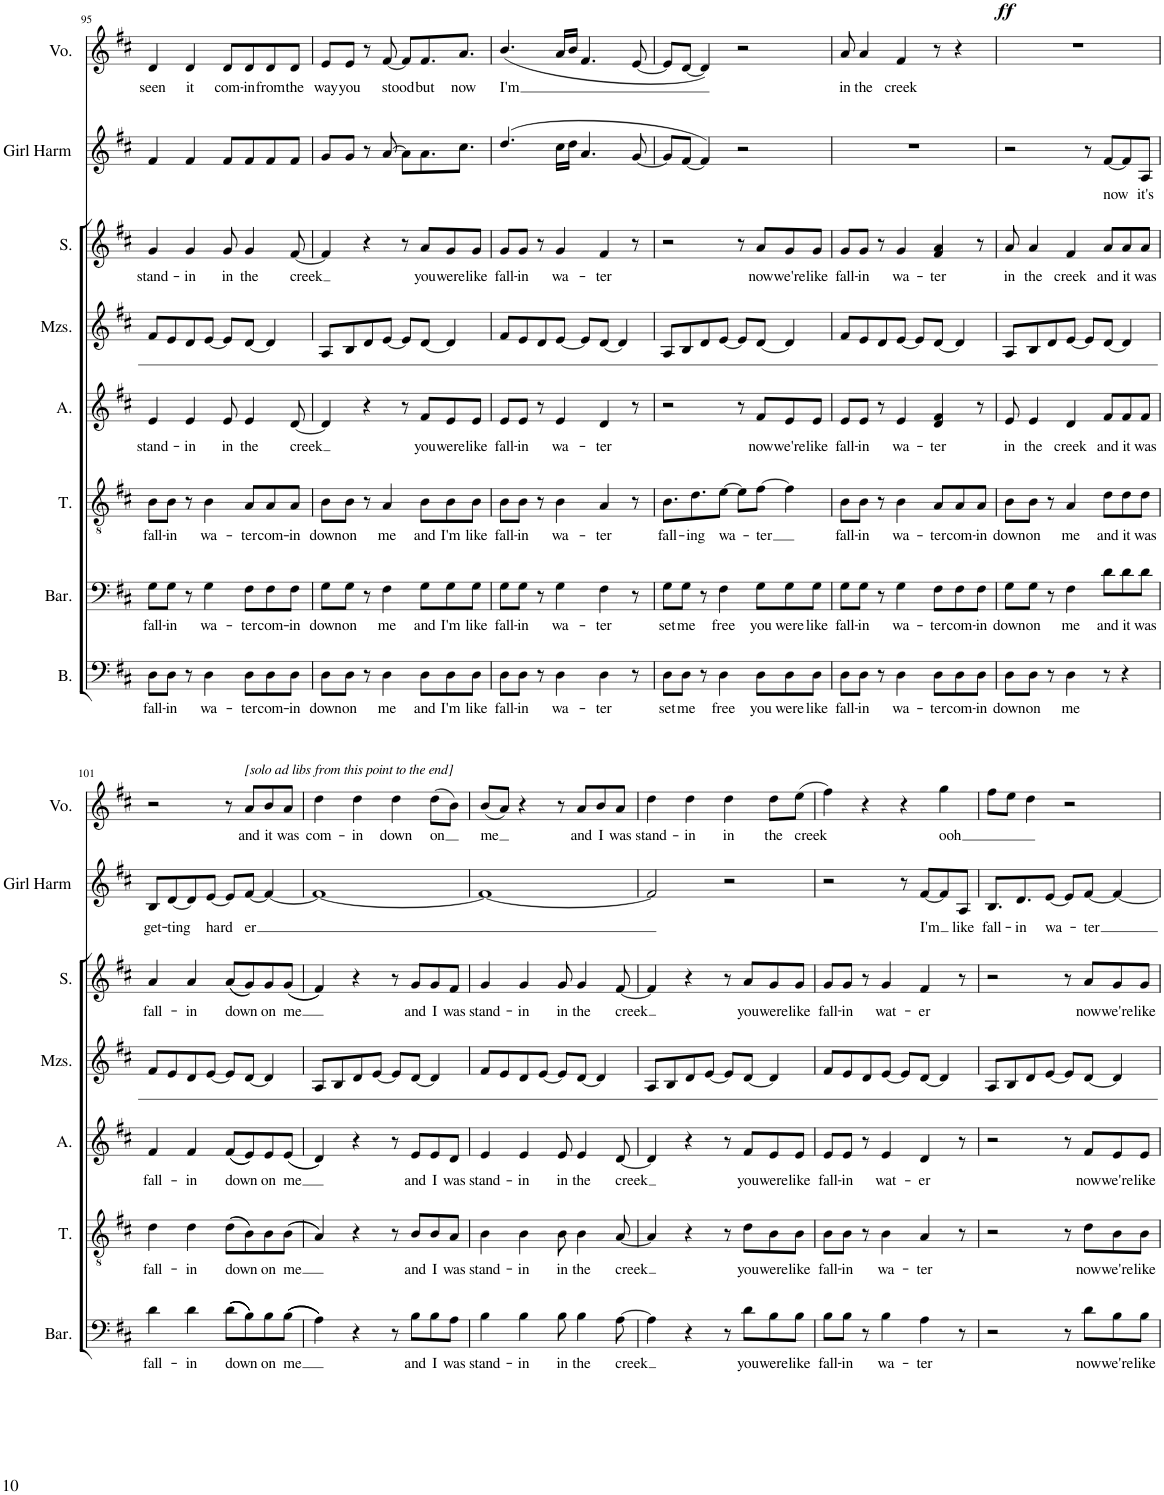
**kern	**text	**kern	**text	**kern	**text	**kern	**text	**kern	**kern	**text	**kern	**text	**kern	**text	**dynam
*part8	*part8	*part7	*part7	*part6	*part6	*part5	*part5	*part4	*part3	*part3	*part2	*part2	*part1	*part1	*part1
*staff8	*staff8	*staff7	*staff7	*staff6	*staff6	*staff5	*staff5	*staff4	*staff3	*staff3	*staff2	*staff2	*staff1	*staff1	*staff1
*I"Bass	*	*I"Baritone	*	*I"Tenor	*	*I"Alto	*	*I"Mezzo-soprano	*I"Soprano	*	*I"Harm 1	*	*I"Voice	*	*
*I'B.	*	*I'Bar.	*	*I'T.	*	*I'A.	*	*I'Mzs.	*I'S.	*	*	*	*I'Vo.	*	*
!!LO:PB:g=z
*clefF4	*	*clefF4	*	*clefGv2	*	*clefG2	*	*clefG2	*clefG2	*	*clefG2	*	*clefG2	*	*
*k[f#c#]	*	*k[f#c#]	*	*k[f#c#]	*	*k[f#c#]	*	*k[f#c#]	*k[f#c#]	*	*k[f#c#]	*	*k[f#c#]	*	*
*M4/4	*	*M4/4	*	*M4/4	*	*M4/4	*	*M4/4	*M4/4	*	*M4/4	*	*M4/4	*	*
=95	=95	=95	=95	=95	=95	=95	=95	=95	=95	=95	=95	=95	=95	=95	=95
!	!LO:LY:b	!	!LO:LY:b	!	!LO:LY:b	!	!LO:LY:b	!	!	!LO:LY:b	!	!	!	!LO:LY:b	!
8D\L	fall-	8G\L	fall-	8B\L	fall-	4e/	stand-	8f#/L	4g/	stand-	4f#/	.	4d/	seen	.
!	!LO:LY:b	!	!LO:LY:b	!	!LO:LY:b	!	!	!	!	!	!	!	!	!	!
8D\J	-in	8G\J	-in	8B\J	-in	.	.	8e/	.	.	.	.	.	.	.
!	!	!	!	!	!	!	!LO:LY:b	!	!	!LO:LY:b	!	!	!	!LO:LY:b	!
8r	.	8r	.	8r	.	4e/	-in	8d/	4g/	-in	4f#/	.	4d/	it	.
!	!LO:LY:b	!	!LO:LY:b	!	!LO:LY:b	!	!	!	!	!	!	!	!	!	!
4D\	wa-	4G\	wa-	4B\	wa-	.	.	[8e/J	.	.	.	.	.	.	.
!	!	!	!	!	!	!	!LO:LY:b	!	!	!LO:LY:b	!	!	!	!LO:LY:b	!
.	.	.	.	.	.	8e/	in	8e/L]	8g/	in	8f#/L	.	8d/L	com-	.
!	!LO:LY:b	!	!LO:LY:b	!	!LO:LY:b	!	!LO:LY:b	!	!	!LO:LY:b	!	!	!	!LO:LY:b	!
8D\L	-ter	8F#\L	-ter	8A/L	-ter	4e/	the	[8d/J	4g/	the	8f#/	.	8d/	-in	.
!	!LO:LY:b	!	!LO:LY:b	!	!LO:LY:b	!	!	!	!	!	!	!	!	!LO:LY:b	!
8D\	com-	8F#\	com-	8A/	com-	.	.	4d/]	.	.	8f#/	.	8d/	from	.
!	!LO:LY:b	!	!LO:LY:b	!	!LO:LY:b	!	!LO:LY:b	!	!	!LO:LY:b	!	!	!	!LO:LY:b	!
8D\J	-in	8F#\J	-in	8A/J	-in	[8d/	creek	.	[8f#/	creek	8f#/J	.	8d/J	the	.
=96	=96	=96	=96	=96	=96	=96	=96	=96	=96	=96	=96	=96	=96	=96	=96
!	!LO:LY:b	!	!LO:LY:b	!	!LO:LY:b	!	!	!	!	!	!	!	!	!LO:LY:b	!
8D\L	down	8G\L	down	8B\L	down	4d/]	.	8A/L	4f#/]	.	8g/L	.	8e/L	way	.
!	!LO:LY:b	!	!LO:LY:b	!	!LO:LY:b	!	!	!	!	!	!	!	!	!LO:LY:b	!
8D\J	on	8G\J	on	8B\J	on	.	.	8B/	.	.	8g/J	.	8e/J	you	.
8r	.	8r	.	8r	.	4r	.	8d/	4r	.	8r	.	8r	.	.
!	!LO:LY:b	!	!LO:LY:b	!	!LO:LY:b	!	!	!	!	!	!	!	!	!LO:LY:b	!
4D\	me	4F#\	me	4A/	me	.	.	[8e/J	.	.	[8a/	.	[8f#/	stood	.
.	.	.	.	.	.	8r	.	8e/L]	8r	.	8a\L]	.	8f#/L]	.	.
!	!LO:LY:b	!	!LO:LY:b	!	!LO:LY:b	!	!LO:LY:b	!	!	!LO:LY:b	!	!	!	!LO:LY:b	!
8D\L	and	8G\L	and	8B\L	and	8f#/L	you	[8d/J	8a/L	you	8.a\	.	8.f#/	but	.
!	!LO:LY:b	!	!LO:LY:b	!	!LO:LY:b	!	!LO:LY:b	!	!	!LO:LY:b	!	!	!	!	!
8D\	I'm	8G\	I'm	8B\	I'm	8e/	were	4d/]	8g/	were	.	.	.	.	.
!	!	!	!	!	!	!	!	!	!	!	!	!	!	!LO:LY:b	!
.	.	.	.	.	.	.	.	.	.	.	8.cc#\J	.	8.a/J	now	.
!	!LO:LY:b	!	!LO:LY:b	!	!LO:LY:b	!	!LO:LY:b	!	!	!LO:LY:b	!	!	!	!	!
8D\J	like	8G\J	like	8B\J	like	8e/J	like	.	8g/J	like	.	.	.	.	.
=97	=97	=97	=97	=97	=97	=97	=97	=97	=97	=97	=97	=97	=97	=97	=97
!	!LO:LY:b	!	!LO:LY:b	!	!LO:LY:b	!	!LO:LY:b	!	!	!LO:LY:b	!	!	!	!LO:LY:b	!
8D\L	fall-	8G\L	fall-	8B\L	fall-	8e/L	fall-	8f#/L	8g/L	fall-	(4.dd/	.	(4.b/	I'm	.
!	!LO:LY:b	!	!LO:LY:b	!	!LO:LY:b	!	!LO:LY:b	!	!	!LO:LY:b	!	!	!	!	!
8D\J	-in	8G\J	-in	8B\J	-in	8e/J	-in	8e/	8g/J	-in	.	.	.	.	.
8r	.	8r	.	8r	.	8r	.	8d/	8r	.	.	.	.	.	.
!	!LO:LY:b	!	!LO:LY:b	!	!LO:LY:b	!	!LO:LY:b	!	!	!LO:LY:b	!	!	!	!	!
4D\	wa-	4G\	wa-	4B\	wa-	4e/	wa-	[8e/J	4g/	wa-	16cc#\LL	.	16a/LL	.	.
.	.	.	.	.	.	.	.	.	.	.	16dd\JJ	.	16b/JJ	.	.
.	.	.	.	.	.	.	.	8e/L]	.	.	4.a/	.	4.f#/	.	.
!	!LO:LY:b	!	!LO:LY:b	!	!LO:LY:b	!	!LO:LY:b	!	!	!LO:LY:b	!	!	!	!	!
4D\	-ter	4F#\	-ter	4A/	-ter	4d/	-ter	[8d/J	4f#/	-ter	.	.	.	.	.
.	.	.	.	.	.	.	.	4d/]	.	.	.	.	.	.	.
8r	.	8r	.	8r	.	8r	.	.	8r	.	[8g/	.	[8e/	.	.
=98	=98	=98	=98	=98	=98	=98	=98	=98	=98	=98	=98	=98	=98	=98	=98
!	!LO:LY:b	!	!LO:LY:b	!	!LO:LY:b	!	!	!	!	!	!	!	!	!	!
8D\L	set	8G\L	set	8.B\L	fall-	2r	.	8A/L	2r	.	8g/L]	.	8e/L]	.	.
!	!LO:LY:b	!	!LO:LY:b	!	!	!	!	!	!	!	!	!	!	!	!
8D\J	me	8G\J	me	.	.	.	.	8B/	.	.	[8f#/J	.	[8d/J	.	.
!	!	!	!	!	!LO:LY:b	!	!	!	!	!	!	!	!	!	!
.	.	.	.	8.d\	-ing	.	.	.	.	.	.	.	.	.	.
8r	.	8r	.	.	.	.	.	8d/	.	.	4f#/])	.	4d/])	.	.
!	!LO:LY:b	!	!LO:LY:b	!	!LO:LY:b	!	!	!	!	!	!	!	!	!	!
4D\	free	4F#\	free	[8e\J	wa-	.	.	[8e/J	.	.	.	.	.	.	.
.	.	.	.	8e\L]	.	8r	.	8e/L]	8r	.	2r	.	2r	.	.
!	!LO:LY:b	!	!LO:LY:b	!	!LO:LY:b	!	!LO:LY:b	!	!	!LO:LY:b	!	!	!	!	!
8D\L	you	8G\L	you	[8f#\J	-ter	8f#/L	now	[8d/J	8a/L	now	.	.	.	.	.
!	!LO:LY:b	!	!LO:LY:b	!	!	!	!LO:LY:b	!	!	!LO:LY:b	!	!	!	!	!
8D\	were	8G\	were	4f#\]	.	8e/	we're	4d/]	8g/	we're	.	.	.	.	.
!	!LO:LY:b	!	!LO:LY:b	!	!	!	!LO:LY:b	!	!	!LO:LY:b	!	!	!	!	!
8D\J	like	8G\J	like	.	.	8e/J	like	.	8g/J	like	.	.	.	.	.
=99	=99	=99	=99	=99	=99	=99	=99	=99	=99	=99	=99	=99	=99	=99	=99
!	!LO:LY:b	!	!LO:LY:b	!	!LO:LY:b	!	!LO:LY:b	!	!	!LO:LY:b	!	!	!	!LO:LY:b	!
8D\L	fall-	8G\L	fall-	8B\L	fall-	8e/L	fall-	8f#/L	8g/L	fall-	1r	.	8a/	in	.
!	!LO:LY:b	!	!LO:LY:b	!	!LO:LY:b	!	!LO:LY:b	!	!	!LO:LY:b	!	!	!	!LO:LY:b	!
8D\J	-in	8G\J	-in	8B\J	-in	8e/J	-in	8e/	8g/J	-in	.	.	4a/	the	.
8r	.	8r	.	8r	.	8r	.	8d/	8r	.	.	.	.	.	.
!	!LO:LY:b	!	!LO:LY:b	!	!LO:LY:b	!	!LO:LY:b	!	!	!LO:LY:b	!	!	!	!LO:LY:b	!
4D\	wa-	4G\	wa-	4B\	wa-	4e/	wa-	[8e/J	4g/	wa-	.	.	4f#/	creek	.
.	.	.	.	.	.	.	.	8e/L]	.	.	.	.	.	.	.
!	!LO:LY:b	!	!LO:LY:b	!	!LO:LY:b	!	!LO:LY:b	!	!	!LO:LY:b	!	!	!	!	!
8D\L	-ter	8F#\L	-ter	8A/L	-ter	4d/ 4f#/	-ter	[8d/J	4f#/ 4a/	-ter	.	.	8r	.	.
!	!LO:LY:b	!	!LO:LY:b	!	!LO:LY:b	!	!	!	!	!	!	!	!	!	!
8D\	com-	8F#\	com-	8A/	com-	.	.	4d/]	.	.	.	.	4r	.	.
!	!LO:LY:b	!	!LO:LY:b	!	!LO:LY:b	!	!	!	!	!	!	!	!	!	!
8D\J	-in	8F#\J	-in	8A/J	-in	8r	.	.	8r	.	.	.	.	.	.
=100	=100	=100	=100	=100	=100	=100	=100	=100	=100	=100	=100	=100	=100	=100	=100
!	!LO:LY:b	!	!LO:LY:b	!	!LO:LY:b	!	!LO:LY:b	!	!	!LO:LY:b	!	!	!	!	!LO:DY:a
8D\L	down	8G\L	down	8B\L	down	8e/	in	8A/L	8a/	in	2r	.	1r	.	ff
!	!LO:LY:b	!	!LO:LY:b	!	!LO:LY:b	!	!LO:LY:b	!	!	!LO:LY:b	!	!	!	!	!
8D\J	on	8G\J	on	8B\J	on	4e/	the	8B/	4a/	the	.	.	.	.	.
8r	.	8r	.	8r	.	.	.	8d/	.	.	.	.	.	.	.
!	!LO:LY:b	!	!LO:LY:b	!	!LO:LY:b	!	!LO:LY:b	!	!	!LO:LY:b	!	!	!	!	!
4D\	me	4F#\	me	4A/	me	4d/	creek	[8e/J	4f#/	creek	.	.	.	.	.
.	.	.	.	.	.	.	.	8e/L]	.	.	8r	.	.	.	.
!	!	!	!LO:LY:b	!	!LO:LY:b	!	!LO:LY:b	!	!	!LO:LY:b	!	!LO:LY:b	!	!	!
8r	.	8d\L	and	8d\L	and	8f#/L	and	[8d/J	8a/L	and	[8f#/L	now	.	.	.
!	!	!	!LO:LY:b	!	!LO:LY:b	!	!LO:LY:b	!	!	!LO:LY:b	!	!	!	!	!
4r	.	8d\	it	8d\	it	8f#/	it	4d/]	8a/	it	8f#/]	.	.	.	.
!	!	!	!LO:LY:b	!	!LO:LY:b	!	!LO:LY:b	!	!	!LO:LY:b	!	!LO:LY:b	!	!	!
.	.	8d\J	was	8d\J	was	8f#/J	was	.	8a/J	was	8A/J	it's	.	.	.
!!LO:LB:g=z
=101	=101	=101	=101	=101	=101	=101	=101	=101	=101	=101	=101	=101	=101	=101	=101
!	!	!	!LO:LY:b	!	!LO:LY:b	!	!LO:LY:b	!	!	!LO:LY:b	!	!LO:LY:b	!	!	!
1r	.	4d\	fall-	4d\	fall-	4f#/	fall-	8f#/L	4a/	fall-	8B/L	get-	2r	.	.
!	!	!	!	!	!	!	!	!	!	!	!	!LO:LY:b	!	!	!
.	.	.	.	.	.	.	.	8e/	.	.	[8d/	-ting	.	.	.
!	!	!	!LO:LY:b	!	!LO:LY:b	!	!LO:LY:b	!	!	!LO:LY:b	!	!	!	!	!
.	.	4d\	-in	4d\	-in	4f#/	-in	8d/	4a/	-in	8d/]	.	.	.	.
!	!	!	!	!	!	!	!	!	!	!	!	!LO:LY:b	!	!	!
.	.	.	.	.	.	.	.	[8e/J	.	.	[8e/J	hard	.	.	.
!	!	!	!LO:LY:b	!	!LO:LY:b	!	!LO:LY:b	!	!	!LO:LY:b	!	!	!	!	!
.	.	((((8d\L	down	((8d\L	down	((8f#/L	down	8e/L]	((8a/L	down	8e/L]	.	8r	.	.
!	!	!	!	!	!	!	!	!	!	!	!	!	!LO:TX:a:i:t=[solo ad libs from this point to the end]	!	!
!	!	!	!	!	!	!	!	!	!	!	!	!LO:LY:b	!	!LO:LY:b	!
.	.	8B\))))	.	8B\))	.	8e/))	.	[8d/J	8g/))	.	[8f#/J	er	8a/L	and	.
!	!	!	!LO:LY:b	!	!LO:LY:b	!	!LO:LY:b	!	!	!LO:LY:b	!	!	!	!LO:LY:b	!
.	.	8B\	on	8B\	on	8e/	on	4d/]	8g/	on	4f#/_	.	8b/	it	.
!	!	!	!LO:LY:b	!	!LO:LY:b	!	!LO:LY:b	!	!	!LO:LY:b	!	!	!	!LO:LY:b	!
.	.	((((8B\J	me	((8B\J	me	((8e/J	me	.	((8g/J	me	.	.	8a/J	was	.
=102	=102	=102	=102	=102	=102	=102	=102	=102	=102	=102	=102	=102	=102	=102	=102
!	!	!	!	!	!	!	!	!	!	!	!	!	!	!LO:LY:b	!
1r	.	4A\))))	.	4A/))	.	4d/))	.	8A/L	4f#/))	.	1f#_	.	4dd\	com-	.
.	.	.	.	.	.	.	.	8B/	.	.	.	.	.	.	.
!	!	!	!	!	!	!	!	!	!	!	!	!	!	!LO:LY:b	!
.	.	4r	.	4r	.	4r	.	8d/	4r	.	.	.	4dd\	-in	.
.	.	.	.	.	.	.	.	[8e/J	.	.	.	.	.	.	.
!	!	!	!	!	!	!	!	!	!	!	!	!	!	!LO:LY:b	!
.	.	8r	.	8r	.	8r	.	8e/L]	8r	.	.	.	4dd\	down	.
!	!	!	!LO:LY:b	!	!LO:LY:b	!	!LO:LY:b	!	!	!LO:LY:b	!	!	!	!	!
.	.	8B\L	and	8B/L	and	8e/L	and	[8d/J	8g/L	and	.	.	.	.	.
!	!	!	!LO:LY:b	!	!LO:LY:b	!	!LO:LY:b	!	!	!LO:LY:b	!	!	!	!LO:LY:b	!
.	.	8B\	I	8B/	I	8e/	I	4d/]	8g/	I	.	.	(8dd\L	on	.
!	!	!	!LO:LY:b	!	!LO:LY:b	!	!LO:LY:b	!	!	!LO:LY:b	!	!	!	!	!
.	.	8A\J	was	8A/J	was	8d/J	was	.	8f#/J	was	.	.	8b\J)	.	.
=103	=103	=103	=103	=103	=103	=103	=103	=103	=103	=103	=103	=103	=103	=103	=103
!	!	!	!LO:LY:b	!	!LO:LY:b	!	!LO:LY:b	!	!	!LO:LY:b	!	!	!	!LO:LY:b	!
1r	.	4B\	stand-	4B\	stand-	4e/	stand-	8f#/L	4g/	stand-	1f#_	.	(8b/L	me	.
.	.	.	.	.	.	.	.	8e/	.	.	.	.	8a/J)	.	.
!	!	!	!LO:LY:b	!	!LO:LY:b	!	!LO:LY:b	!	!	!LO:LY:b	!	!	!	!	!
.	.	4B\	-in	4B\	-in	4e/	-in	8d/	4g/	-in	.	.	4r	.	.
.	.	.	.	.	.	.	.	[8e/J	.	.	.	.	.	.	.
!	!	!	!LO:LY:b	!	!LO:LY:b	!	!LO:LY:b	!	!	!LO:LY:b	!	!	!	!	!
.	.	8B\	in	8B\	in	8e/	in	8e/L]	8g/	in	.	.	8r	.	.
!	!	!	!LO:LY:b	!	!LO:LY:b	!	!LO:LY:b	!	!	!LO:LY:b	!	!	!	!LO:LY:b	!
.	.	4B\	the	4B\	the	4e/	the	[8d/J	4g/	the	.	.	8a/L	and	.
!	!	!	!	!	!	!	!	!	!	!	!	!	!	!LO:LY:b	!
.	.	.	.	.	.	.	.	4d/]	.	.	.	.	8b/	I	.
!	!	!	!LO:LY:b	!	!LO:LY:b	!	!LO:LY:b	!	!	!LO:LY:b	!	!	!	!LO:LY:b	!
.	.	[8A\	creek	[8A/	creek	[8d/	creek	.	[8f#/	creek	.	.	8a/J	was	.
=104	=104	=104	=104	=104	=104	=104	=104	=104	=104	=104	=104	=104	=104	=104	=104
!	!	!	!	!	!	!	!	!	!	!	!	!	!	!LO:LY:b	!
1r	.	4A\]	.	4A/]	.	4d/]	.	8A/L	4f#/]	.	2f#/]	.	4dd\	stand-	.
.	.	.	.	.	.	.	.	8B/	.	.	.	.	.	.	.
!	!	!	!	!	!	!	!	!	!	!	!	!	!	!LO:LY:b	!
.	.	4r	.	4r	.	4r	.	8d/	4r	.	.	.	4dd\	-in	.
.	.	.	.	.	.	.	.	[8e/J	.	.	.	.	.	.	.
!	!	!	!	!	!	!	!	!	!	!	!	!	!	!LO:LY:b	!
.	.	8r	.	8r	.	8r	.	8e/L]	8r	.	2r	.	4dd\	in	.
!	!	!	!LO:LY:b	!	!LO:LY:b	!	!LO:LY:b	!	!	!LO:LY:b	!	!	!	!	!
.	.	8d\L	you	8d\L	you	8f#/L	you	[8d/J	8a/L	you	.	.	.	.	.
!	!	!	!LO:LY:b	!	!LO:LY:b	!	!LO:LY:b	!	!	!LO:LY:b	!	!	!	!LO:LY:b	!
.	.	8B\	were	8B\	were	8e/	were	4d/]	8g/	were	.	.	8dd\L	the	.
!	!	!	!LO:LY:b	!	!LO:LY:b	!	!LO:LY:b	!	!	!LO:LY:b	!	!	!	!LO:LY:b	!
.	.	8B\J	like	8B\J	like	8e/J	like	.	8g/J	like	.	.	(8ee\J	creek	.
=105	=105	=105	=105	=105	=105	=105	=105	=105	=105	=105	=105	=105	=105	=105	=105
!	!	!	!LO:LY:b	!	!LO:LY:b	!	!LO:LY:b	!	!	!LO:LY:b	!	!	!	!	!
1r	.	8B\L	fall-	8B\L	fall-	8e/L	fall-	8f#/L	8g/L	fall-	2r	.	4ff#\)	.	.
!	!	!	!LO:LY:b	!	!LO:LY:b	!	!LO:LY:b	!	!	!LO:LY:b	!	!	!	!	!
.	.	8B\J	-in	8B\J	-in	8e/J	-in	8e/	8g/J	-in	.	.	.	.	.
.	.	8r	.	8r	.	8r	.	8d/	8r	.	.	.	4r	.	.
!	!	!	!LO:LY:b	!	!LO:LY:b	!	!LO:LY:b	!	!	!LO:LY:b	!	!	!	!	!
.	.	4B\	wa-	4B\	wa-	4e/	wat-	[8e/J	4g/	wat-	.	.	.	.	.
.	.	.	.	.	.	.	.	8e/L]	.	.	8r	.	4r	.	.
!	!	!	!LO:LY:b	!	!LO:LY:b	!	!LO:LY:b	!	!	!LO:LY:b	!	!LO:LY:b	!	!	!
.	.	4A\	-ter	4A/	-ter	4d/	-er	[8d/J	4f#/	-er	[8f#/L	I'm	.	.	.
!	!	!	!	!	!	!	!	!	!	!	!	!	!	!LO:LY:b	!
.	.	.	.	.	.	.	.	4d/]	.	.	8f#/]	.	4gg\	ooh	.
!	!	!	!	!	!	!	!	!	!	!	!	!LO:LY:b	!	!	!
.	.	8r	.	8r	.	8r	.	.	8r	.	8A/J	like	.	.	.
=106	=106	=106	=106	=106	=106	=106	=106	=106	=106	=106	=106	=106	=106	=106	=106
!	!	!	!	!	!	!	!	!	!	!	!	!LO:LY:b	!	!	!
1r	.	2r	.	2r	.	2r	.	8A/L	2r	.	8.B/L	fall-	8ff#\L	.	.
.	.	.	.	.	.	.	.	8B/	.	.	.	.	8ee\J	.	.
!	!	!	!	!	!	!	!	!	!	!	!	!LO:LY:b	!	!	!
.	.	.	.	.	.	.	.	.	.	.	8.d/	-in	.	.	.
.	.	.	.	.	.	.	.	8d/	.	.	.	.	4dd\	.	.
!	!	!	!	!	!	!	!	!	!	!	!	!LO:LY:b	!	!	!
.	.	.	.	.	.	.	.	[8e/J	.	.	[8e/J	wa-	.	.	.
.	.	8r	.	8r	.	8r	.	8e/L]	8r	.	8e/L]	.	2r	.	.
!	!	!	!LO:LY:b	!	!LO:LY:b	!	!LO:LY:b	!	!	!LO:LY:b	!	!LO:LY:b	!	!	!
.	.	8d\L	now	8d\L	now	8f#/L	now	[8d/J	8a/L	now	[8f#/J	-ter	.	.	.
!	!	!	!LO:LY:b	!	!LO:LY:b	!	!LO:LY:b	!	!	!LO:LY:b	!	!	!	!	!
.	.	8B\	we're	8B\	we're	8e/	we're	4d/]	8g/	we're	4f#/_	.	.	.	.
!	!	!	!LO:LY:b	!	!LO:LY:b	!	!LO:LY:b	!	!	!LO:LY:b	!	!	!	!	!
.	.	8B\J	like	8B\J	like	8e/J	like	.	8g/J	like	.	.	.	.	.
=	=	=	=	=	=	=	=	=	=	=	=	=	=	=	=
*-	*-	*-	*-	*-	*-	*-	*-	*-	*-	*-	*-	*-	*-	*-	*-
